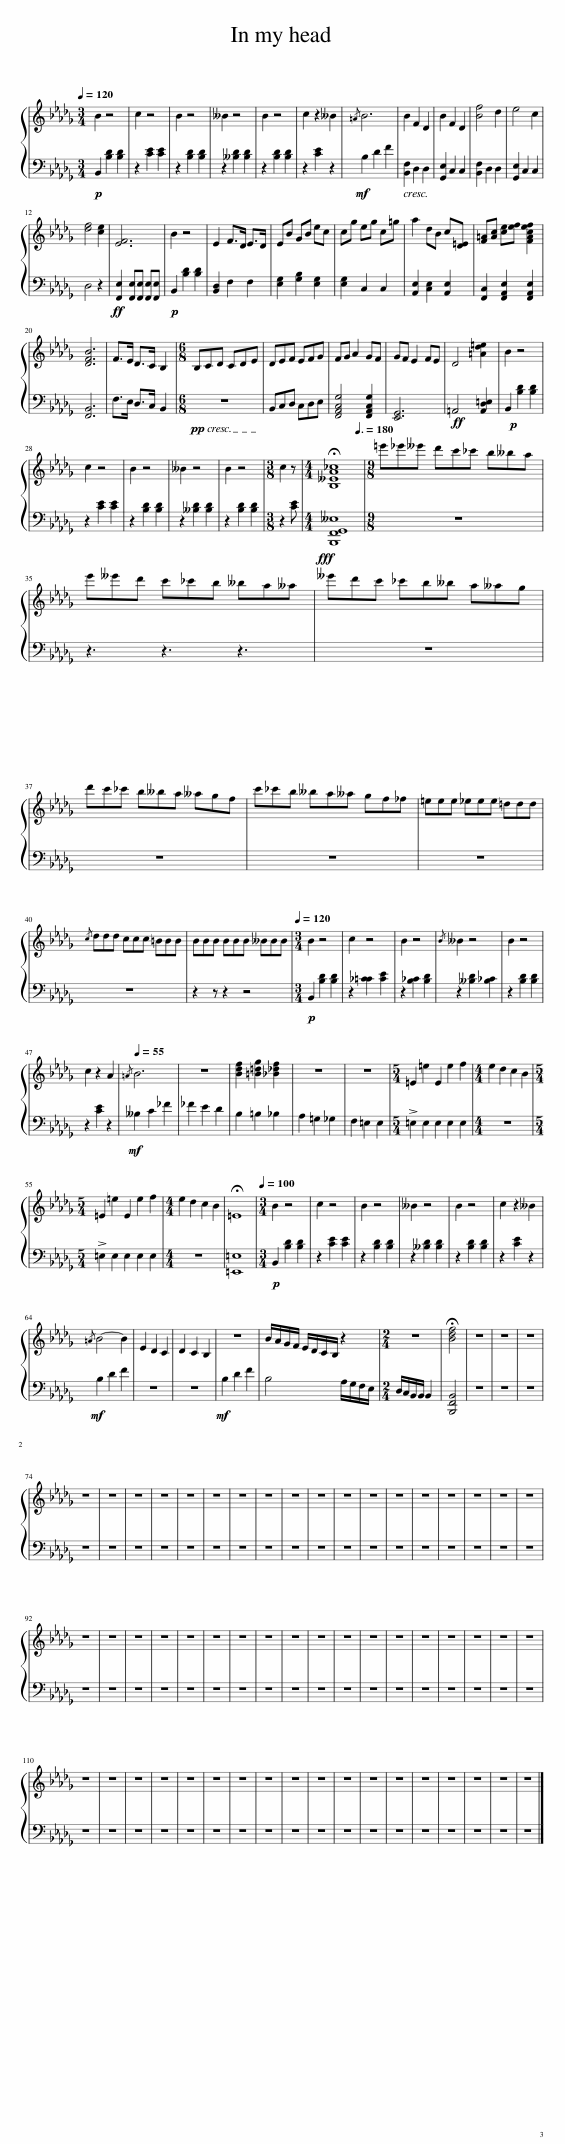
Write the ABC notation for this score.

X:1
%%score { 1 | 2 }
L:1/8
Q:1/4=120
M:3/4
I:linebreak $
K:Db
V:1 treble
V:2 bass
V:1
 B2 z4 | c2 z4 | B2 z4 | __B2 z4 | B2 z4 | %5
 c2 z2 __B2 |{/=A} B6 | B2 F2 D2 | B2 F2 D2 | [Bf]4 d2 | %10
 e4 c2 |$ [df]4 [ce]2 | [EF]6 | B2 z4 | E2 F>D E>D | %15
 EB GB ec | cg eg c=g | a2 dB c[D=E] | [F=A][Ac] [ce][ef] [FAcef]2 |$ [DFB]6 | %20
 F>E D>C B,2 |[M:6/8] B,CD CDE | DEF EFG | FG A2 GF | GF E2 FE | %25
 D4 [=Ad=e]2 | B2 z4 |$ c2 z4 | B2 z4 | __B2 z4 | %30
 B2 z4 |[M:3/8] c2 z |[M:4/4] !fermata![B,__EA_c]8 |[M:9/8][Q:3/8=180] =e'_e'__e' d'c'_c' b__ba |$ e'__e'd' c'_c'b __ba__a | %35
 __e'd'c' _c'b__b a__ag |$ d'c'_c' b__ba __agf | c'_c'b __ba__a gf_f | =eee _eee =ddd |${/c} ddd ccc =BBB | %40
 BBB BBB __BBB |[M:3/4][Q:1/4=120] B2 z4 | c2 z4 | B2 z4 |{/B} __B2 z4 | %45
 B2 z4 |$ c2 z2 A2 |[Q:1/4=55]{/=A} B6 | z6 | [Bdf]2 [=B=dg]2 [_B_df]2 | %50
 z6 | z6 |[M:5/4] =E2 =e2 E2 e2 f2 |[M:4/4] e2 d2 c2 B2 |$[M:5/4] =E2 =e2 E2 e2 f2 | %55
[M:4/4] e2 d2 c2 B2 | !fermata!=E8 |[M:3/4][Q:1/4=100] B2 z4 | c2 z4 | B2 z4 | %60
 __B2 z4 | B2 z4 | c2 z2 __B2 |${/=A} B4- B2 | E2 D2 C2 | %65
 D2 C2 B,2 | z6 | B/A/G/F/ E/D/C/B,/ z2 |[M:2/4] z4 | !fermata![Bdf]4 | %70
 z4 | z4 | z4 |$ z4 | z4 | %75
 z4 | z4 | z4 | z4 | z4 | %80
 z4 | z4 | z4 | z4 | z4 | %85
 z4 | z4 | z4 | z4 | z4 | %90
 z4 |$ z4 | z4 | z4 | z4 | %95
 z4 | z4 | z4 | z4 | z4 | %100
 z4 | z4 | z4 | z4 | z4 | %105
 z4 | z4 | z4 | z4 |$ z4 | %110
 z4 | z4 | z4 | z4 | z4 | %115
 z4 | z4 | z4 | z4 | z4 | %120
 z4 | z4 | z4 | z4 | z4 | %125
 z4 | z4 |] %127
V:2
!p! B,,2 [B,D]2 [B,D]2 | z2 [CE]2 [CE]2 | z2 [B,D]2 [B,D]2 | z2 [__B,D]2 [B,D]2 | z2 [B,D]2 [B,D]2 | %5
 z2 [CE]2 z2 |!mf! B,2 D2 F2 | [B,,F,]2 D,2 D,2 | [G,,E,]2 C,2 C,2 | [B,,F,]2 D,2 D,2 | %10
 [G,,E,]2 C,2 C,2 |$ D,4 z2 |!ff! [F,,E,]2 [F,,E,][F,,E,] [F,,E,][F,,E,] |!p! B,,2 [B,D]2 [B,D]2 | [B,,D,]2 F,2 F,2 | %15
 [E,G,]2 [G,B,]2 [E,G,]2 | [E,G,]2 C,2 C,2 | [A,,E,]2 [C,E,]2 [A,,E,]2 | [F,,C,]2 [F,,A,,E,]2 [F,,A,,E,]2 |$ [F,,B,,]6 | %20
 F,>E, D,>C, B,,2 |[M:6/8]!pp! z6 | B,,C,D, C,D,E, | [F,,A,,C,G,]4 [F,,A,,C,G,]2 | [E,,G,,]6 | %25
!ff! =A,,4 [A,,D,=E,]2 |!p! B,,2 [B,D]2 [B,D]2 |$ z2 [CE]2 [CE]2 | z2 [B,D]2 [B,D]2 | z2 [__B,D]2 [B,D]2 | %30
 z2 [B,D]2 [B,D]2 |[M:3/8] z2 [CE] |[M:4/4]!fff! [B,,,F,,G,,__E,]8 |[M:9/8] z9 |$ z3 z3 z3 | %35
 z9 |$ z9 | z9 | z9 |$ z9 | %40
 z2 z z2 z4 |[M:3/4]!p! B,,2 [B,D]2 [B,D]2 | z2 [_C=C]2 [CE]2 | z2 [B,_C]2 [B,D]2 | z2 [__B,D]2 [B,_C]2 | %45
 z2 [B,D]2 [B,D]2 |$ z2 [CE]2 z2 |!mf! __B,2 C2 _F2 | _F2 E2 D2 | B,2 =B,2 _B,2 | %50
 A,2 =G,2 _G,2 | F,2 =E,2 E,2 |[M:5/4] !>!=E,2 E,2 E,2 E,2 E,2 |[M:4/4] z8 |$[M:5/4] !>!=E,2 E,2 E,2 E,2 E,2 | %55
[M:4/4] z8 | [=E,,=E,]8 |[M:3/4]!p! B,,2 [B,D]2 [B,D]2 | z2 [CE]2 [CE]2 | z2 [B,D]2 [B,D]2 | %60
 z2 [__B,D]2 [B,D]2 | z2 [B,D]2 [B,D]2 | z2 [CE]2 z2 |$!mf! B,2 D2 F2 | z6 | %65
 z6 |!mf! B,2 D2 F2 | B,4 A,/G,/F,/E,/ |[M:2/4] D,/C,/B,,/B,,/ B,,2 | [B,,,F,,B,,]4 | %70
 z4 | z4 | z4 |$ z4 | z4 | %75
 z4 | z4 | z4 | z4 | z4 | %80
 z4 | z4 | z4 | z4 | z4 | %85
 z4 | z4 | z4 | z4 | z4 | %90
 z4 |$ z4 | z4 | z4 | z4 | %95
 z4 | z4 | z4 | z4 | z4 | %100
 z4 | z4 | z4 | z4 | z4 | %105
 z4 | z4 | z4 | z4 |$ z4 | %110
 z4 | z4 | z4 | z4 | z4 | %115
 z4 | z4 | z4 | z4 | z4 | %120
 z4 | z4 | z4 | z4 | z4 | %125
 z4 | z4 |] %127
